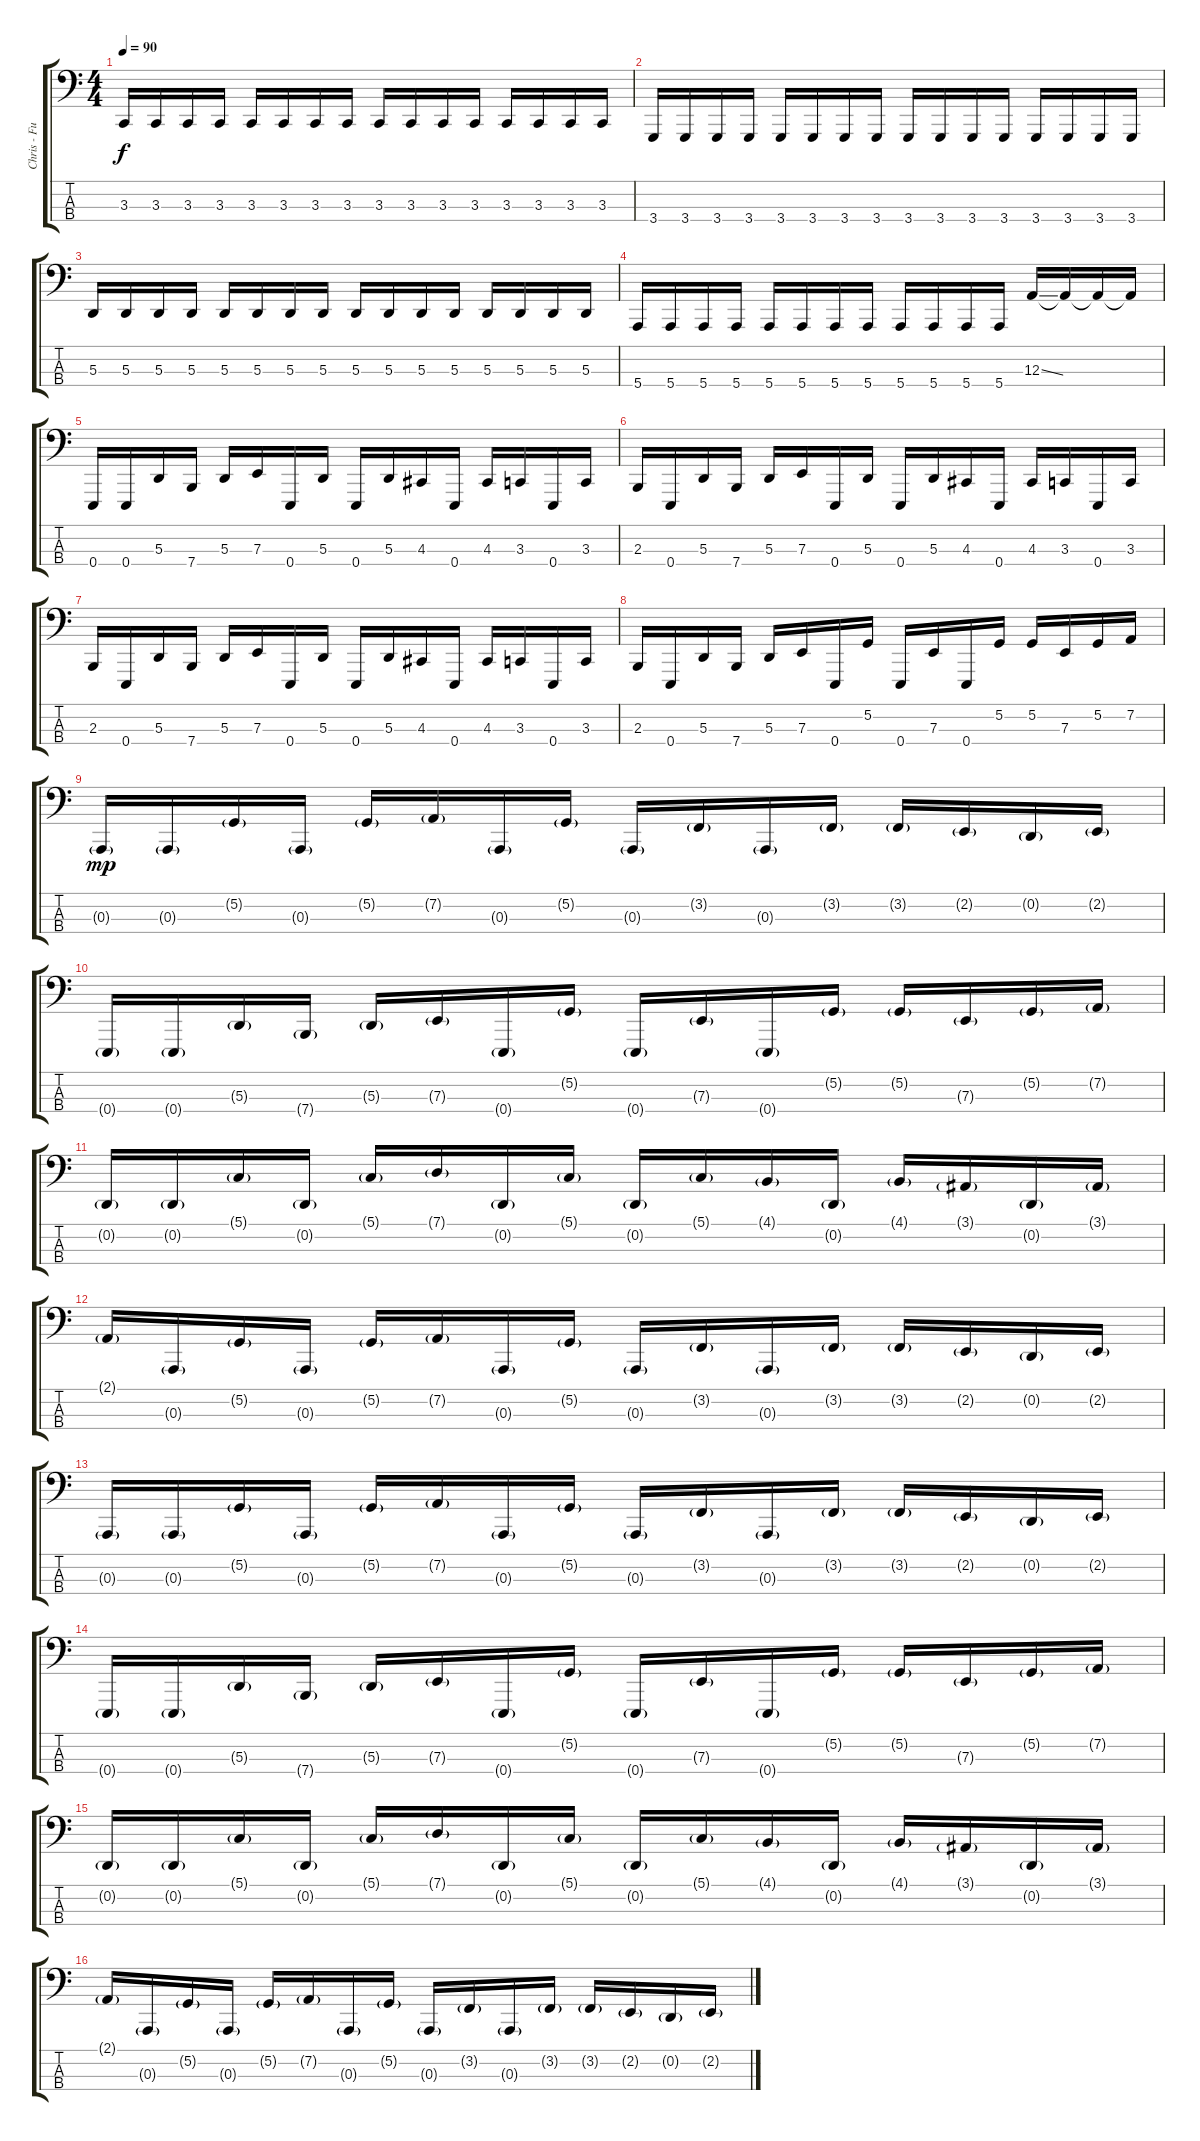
\track ("Chris - Fuzz Bass." "Chris - Fu") {instrument lead2sawtooth}
\staff {score tabs}
\tuning (G2 D2 A1 E1) {hide}
\ts (4 4)
\tempo 90
\clef f4
\ks c
3.3.16{dy f} 3.3.16 3.3.16 3.3.16 3.3.16 3.3.16 3.3.16 3.3.16 3.3.16 3.3.16 3.3.16 3.3.16 3.3.16 3.3.16 3.3.16 3.3.16 |
3.4.16 3.4.16 3.4.16 3.4.16 3.4.16 3.4.16 3.4.16 3.4.16 3.4.16 3.4.16 3.4.16 3.4.16 3.4.16 3.4.16 3.4.16 3.4.16 |
5.3.16 5.3.16 5.3.16 5.3.16 5.3.16 5.3.16 5.3.16 5.3.16 5.3.16 5.3.16 5.3.16 5.3.16 5.3.16 5.3.16 5.3.16 5.3.16 |
5.4.16 5.4.16 5.4.16 5.4.16 5.4.16 5.4.16 5.4.16 5.4.16 5.4.16 5.4.16 5.4.16 5.4.16 12.3{ss}.16 12.3{t}.16 12.3{t}.16 12.3{t}.16 |
0.4.16 0.4.16 5.3.16 7.4.16 5.3.16 7.3.16 0.4.16 5.3.16 0.4.16 5.3.16 4.3.16 0.4.16 4.3.16 3.3.16 0.4.16 3.3.16 |
2.3.16 0.4.16 5.3.16 7.4.16 5.3.16 7.3.16 0.4.16 5.3.16 0.4.16 5.3.16 4.3.16 0.4.16 4.3.16 3.3.16 0.4.16 3.3.16 |
2.3.16 0.4.16 5.3.16 7.4.16 5.3.16 7.3.16 0.4.16 5.3.16 0.4.16 5.3.16 4.3.16 0.4.16 4.3.16 3.3.16 0.4.16 3.3.16 |
2.3.16 0.4.16 5.3.16 7.4.16 5.3.16 7.3.16 0.4.16 5.2.16 0.4.16 7.3.16 0.4.16 5.2.16 5.2.16 7.3.16 5.2.16 7.2.16 |
0.3{g}.16{dy mp} 0.3{g}.16 5.2{g}.16 0.3{g}.16 5.2{g}.16 7.2{g}.16 0.3{g}.16 5.2{g}.16 0.3{g}.16 3.2{g}.16 0.3{g}.16 3.2{g}.16 3.2{g}.16 2.2{g}.16 0.2{g}.16 2.2{g}.16 |
0.4{g}.16 0.4{g}.16 5.3{g}.16 7.4{g}.16 5.3{g}.16 7.3{g}.16 0.4{g}.16 5.2{g}.16 0.4{g}.16 7.3{g}.16 0.4{g}.16 5.2{g}.16 5.2{g}.16 7.3{g}.16 5.2{g}.16 7.2{g}.16 |
0.2{g}.16 0.2{g}.16 5.1{g}.16 0.2{g}.16 5.1{g}.16 7.1{g}.16 0.2{g}.16 5.1{g}.16 0.2{g}.16 5.1{g}.16 4.1{g}.16 0.2{g}.16 4.1{g}.16 3.1{g}.16 0.2{g}.16 3.1{g}.16 |
2.1{g}.16 0.3{g}.16 5.2{g}.16 0.3{g}.16 5.2{g}.16 7.2{g}.16 0.3{g}.16 5.2{g}.16 0.3{g}.16 3.2{g}.16 0.3{g}.16 3.2{g}.16 3.2{g}.16 2.2{g}.16 0.2{g}.16 2.2{g}.16 |
0.3{g}.16 0.3{g}.16 5.2{g}.16 0.3{g}.16 5.2{g}.16 7.2{g}.16 0.3{g}.16 5.2{g}.16 0.3{g}.16 3.2{g}.16 0.3{g}.16 3.2{g}.16 3.2{g}.16 2.2{g}.16 0.2{g}.16 2.2{g}.16 |
0.4{g}.16 0.4{g}.16 5.3{g}.16 7.4{g}.16 5.3{g}.16 7.3{g}.16 0.4{g}.16 5.2{g}.16 0.4{g}.16 7.3{g}.16 0.4{g}.16 5.2{g}.16 5.2{g}.16 7.3{g}.16 5.2{g}.16 7.2{g}.16 |
0.2{g}.16 0.2{g}.16 5.1{g}.16 0.2{g}.16 5.1{g}.16 7.1{g}.16 0.2{g}.16 5.1{g}.16 0.2{g}.16 5.1{g}.16 4.1{g}.16 0.2{g}.16 4.1{g}.16 3.1{g}.16 0.2{g}.16 3.1{g}.16 |
2.1{g}.16 0.3{g}.16 5.2{g}.16 0.3{g}.16 5.2{g}.16 7.2{g}.16 0.3{g}.16 5.2{g}.16 0.3{g}.16 3.2{g}.16 0.3{g}.16 3.2{g}.16 3.2{g}.16 2.2{g}.16 0.2{g}.16 2.2{g}.16
